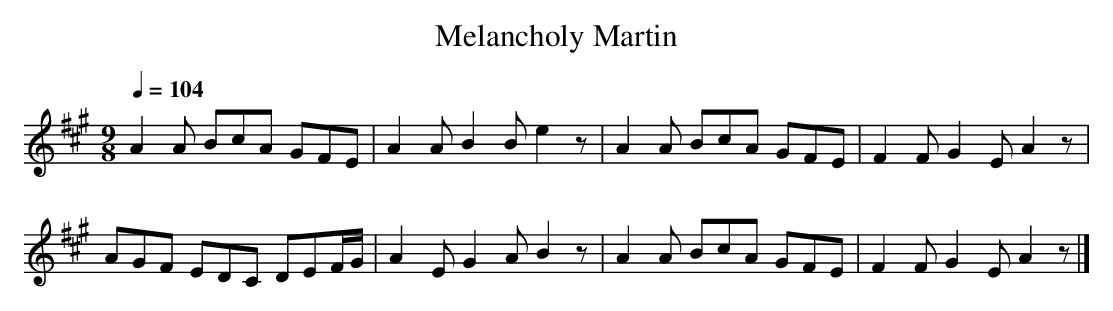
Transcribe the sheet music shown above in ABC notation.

X:1
T: Melancholy Martin
M: 9/8
L: 1/8
Q: 1/4=104
K: A % 3 sharps
V: 1
A2A BcA GFE | A2A B2B e2z | A2A BcA GFE | F2F G2E A2z |
AGF EDC DEF/G/ | A2E G2A B2z | A2A BcA GFE | F2F G2E A2z |]
